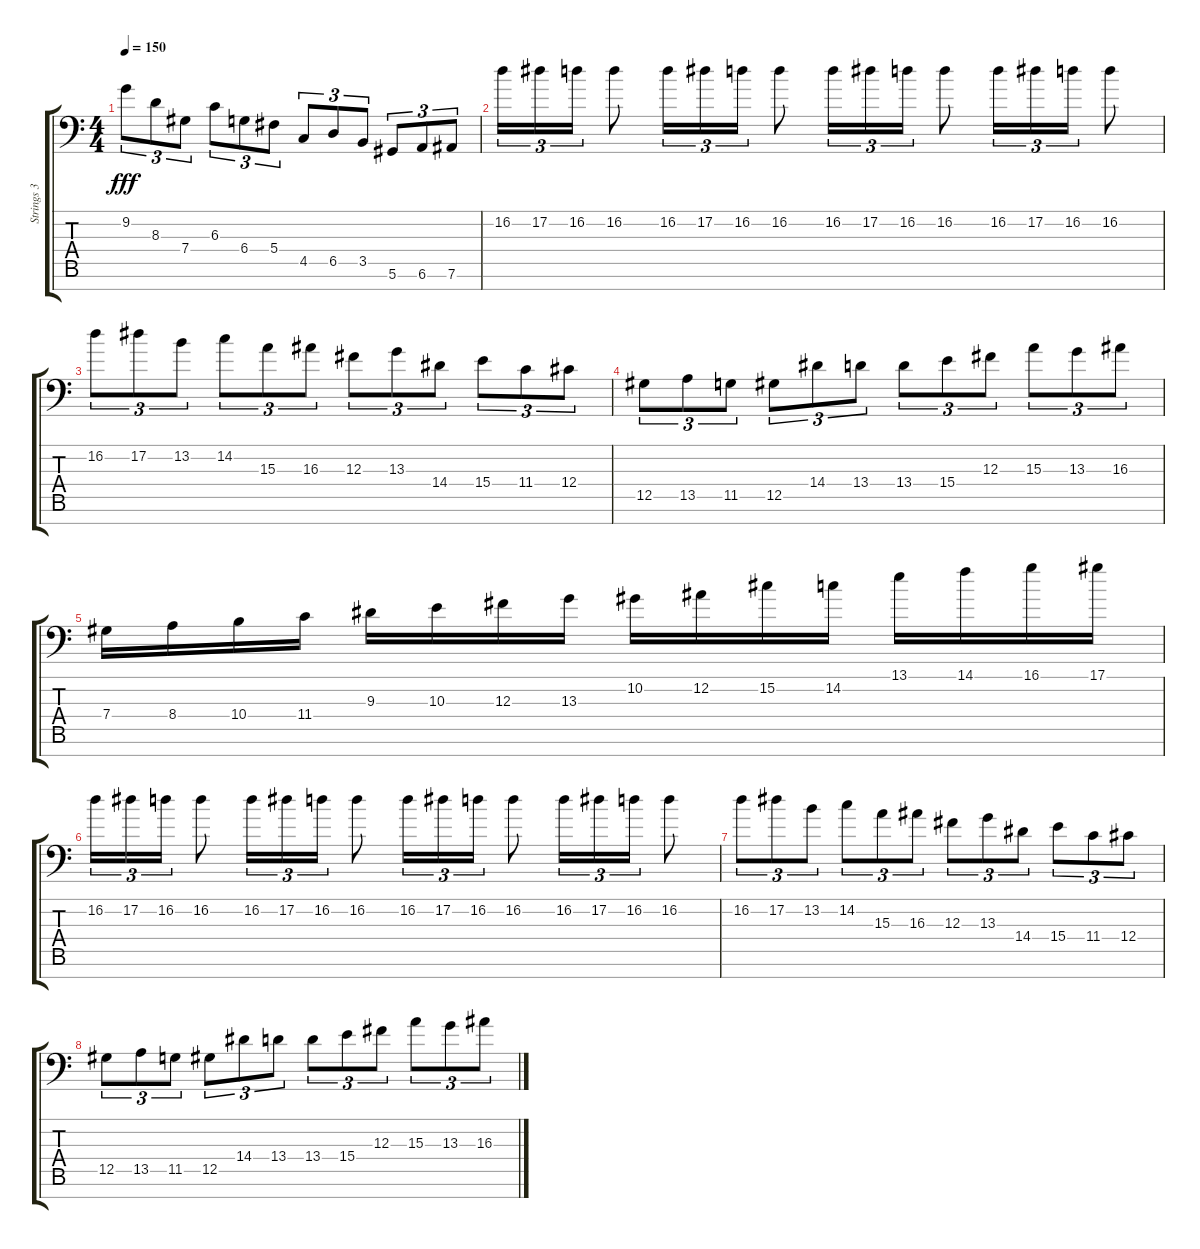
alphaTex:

\track ("Strings 3" "Strings 3") {instrument stringensemble1}
\staff {score tabs}
\tuning (Eb4 Bb3 Gb3 Db3 Ab2 Eb2 Bb1) {hide}
\ts (4 4)
\tempo 150
\clef f4
\ks c
9.2.8{tu (3 2) dy fff} 8.3.8{tu (3 2)} 7.4.8{tu (3 2)} 6.3.8{tu (3 2)} 6.4.8{tu (3 2)} 5.4.8{tu (3 2)} 4.5.8{tu (3 2)} 6.5.8{tu (3 2)} 3.5.8{tu (3 2)} 5.6.8{tu (3 2)} 6.6.8{tu (3 2)} 7.6.8{tu (3 2)} |
16.2.16{tu (3 2)} 17.2.16{tu (3 2)} 16.2.16{tu (3 2)} 16.2.8 16.2.16{tu (3 2)} 17.2.16{tu (3 2)} 16.2.16{tu (3 2)} 16.2.8 16.2.16{tu (3 2)} 17.2.16{tu (3 2)} 16.2.16{tu (3 2)} 16.2.8 16.2.16{tu (3 2)} 17.2.16{tu (3 2)} 16.2.16{tu (3 2)} 16.2.8 |
16.2.8{tu (3 2)} 17.2.8{tu (3 2)} 13.2.8{tu (3 2)} 14.2.8{tu (3 2)} 15.3.8{tu (3 2)} 16.3.8{tu (3 2)} 12.3.8{tu (3 2)} 13.3.8{tu (3 2)} 14.4.8{tu (3 2)} 15.4.8{tu (3 2)} 11.4.8{tu (3 2)} 12.4.8{tu (3 2)} |
12.5.8{tu (3 2)} 13.5.8{tu (3 2)} 11.5.8{tu (3 2)} 12.5.8{tu (3 2)} 14.4.8{tu (3 2)} 13.4.8{tu (3 2)} 13.4.8{tu (3 2)} 15.4.8{tu (3 2)} 12.3.8{tu (3 2)} 15.3.8{tu (3 2)} 13.3.8{tu (3 2)} 16.3.8{tu (3 2)} |
7.4.16 8.4.16 10.4.16 11.4.16 9.3.16 10.3.16 12.3.16 13.3.16 10.2.16 12.2.16 15.2.16 14.2.16 13.1.16 14.1.16 16.1.16 17.1.16 |
16.2.16{tu (3 2)} 17.2.16{tu (3 2)} 16.2.16{tu (3 2)} 16.2.8 16.2.16{tu (3 2)} 17.2.16{tu (3 2)} 16.2.16{tu (3 2)} 16.2.8 16.2.16{tu (3 2)} 17.2.16{tu (3 2)} 16.2.16{tu (3 2)} 16.2.8 16.2.16{tu (3 2)} 17.2.16{tu (3 2)} 16.2.16{tu (3 2)} 16.2.8 |
16.2.8{tu (3 2)} 17.2.8{tu (3 2)} 13.2.8{tu (3 2)} 14.2.8{tu (3 2)} 15.3.8{tu (3 2)} 16.3.8{tu (3 2)} 12.3.8{tu (3 2)} 13.3.8{tu (3 2)} 14.4.8{tu (3 2)} 15.4.8{tu (3 2)} 11.4.8{tu (3 2)} 12.4.8{tu (3 2)} |
12.5.8{tu (3 2)} 13.5.8{tu (3 2)} 11.5.8{tu (3 2)} 12.5.8{tu (3 2)} 14.4.8{tu (3 2)} 13.4.8{tu (3 2)} 13.4.8{tu (3 2)} 15.4.8{tu (3 2)} 12.3.8{tu (3 2)} 15.3.8{tu (3 2)} 13.3.8{tu (3 2)} 16.3.8{tu (3 2)}
